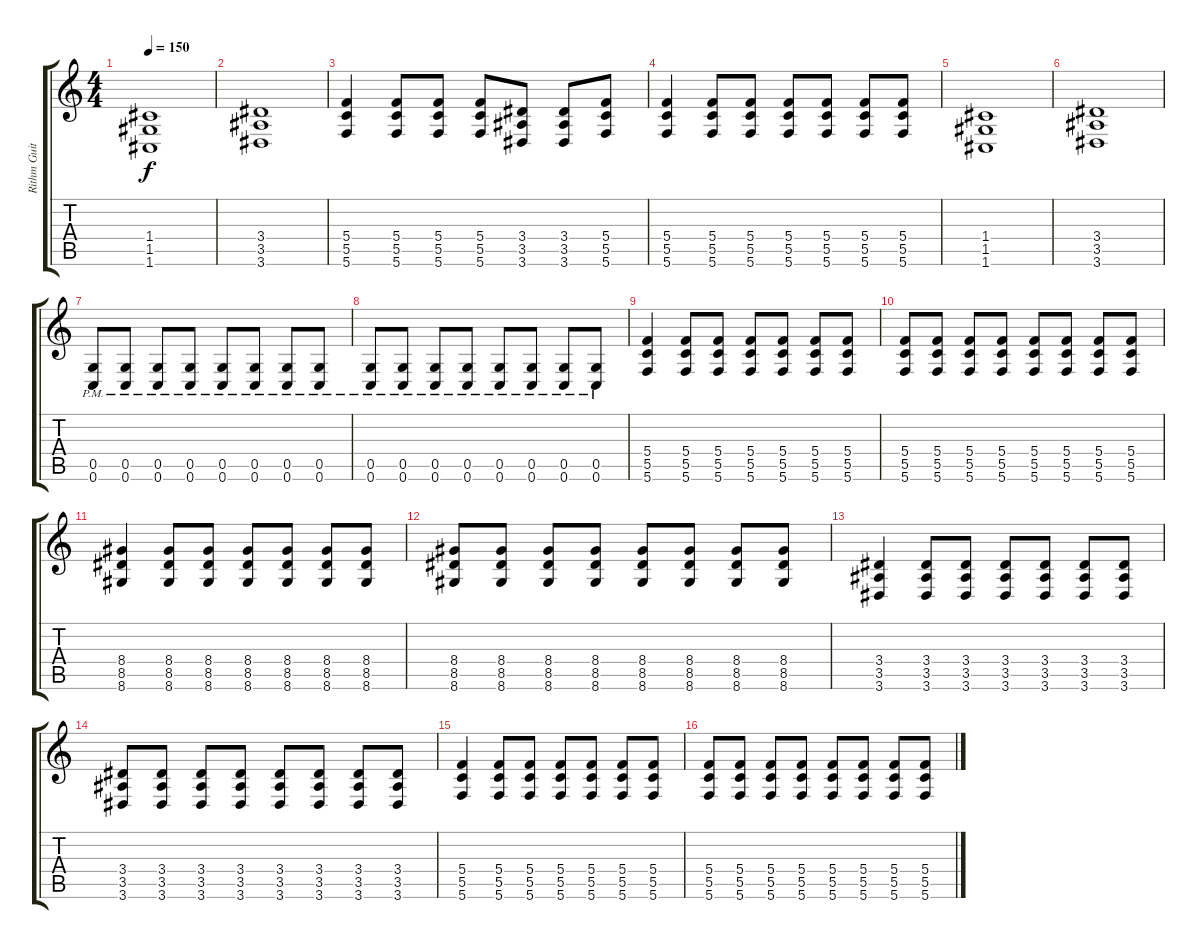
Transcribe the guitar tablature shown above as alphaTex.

\track ("Rithm Guitar" "Rithm Guit") {instrument distortionguitar}
\staff {score tabs}
\tuning (D4 A3 F3 C3 G2 C2) {hide}
\ts (4 4)
\tempo 150
\clef g2
\ks c
(1.4 1.5 1.6).1{dy f} |
(3.4 3.5 3.6).1 |
(5.4 5.5 5.6).4 (5.4 5.5 5.6).8 (5.4 5.5 5.6).8 (5.4 5.5 5.6).8 (3.4 3.5 3.6).8 (3.4 3.5 3.6).8 (5.4 5.5 5.6).8 |
(5.4 5.5 5.6).4 (5.4 5.5 5.6).8 (5.4 5.5 5.6).8 (5.4 5.5 5.6).8 (5.4 5.5 5.6).8 (5.4 5.5 5.6).8 (5.4 5.5 5.6).8 |
(1.4 1.5 1.6).1 |
(3.4 3.5 3.6).1 |
(0.5{pm} 0.6{pm}).8 (0.5{pm} 0.6{pm}).8 (0.5{pm} 0.6{pm}).8 (0.5{pm} 0.6{pm}).8 (0.5{pm} 0.6{pm}).8 (0.5{pm} 0.6{pm}).8 (0.5{pm} 0.6{pm}).8 (0.5{pm} 0.6{pm}).8 |
(0.5{pm} 0.6{pm}).8 (0.5{pm} 0.6{pm}).8 (0.5{pm} 0.6{pm}).8 (0.5{pm} 0.6{pm}).8 (0.5{pm} 0.6{pm}).8 (0.5{pm} 0.6{pm}).8 (0.5{pm} 0.6{pm}).8 (0.5{pm} 0.6{pm}).8 |
(5.4 5.5 5.6).4 (5.4 5.5 5.6).8 (5.4 5.5 5.6).8 (5.4 5.5 5.6).8 (5.4 5.5 5.6).8 (5.4 5.5 5.6).8 (5.4 5.5 5.6).8 |
(5.4 5.5 5.6).8 (5.4 5.5 5.6).8 (5.4 5.5 5.6).8 (5.4 5.5 5.6).8 (5.4 5.5 5.6).8 (5.4 5.5 5.6).8 (5.4 5.5 5.6).8 (5.4 5.5 5.6).8 |
(8.4 8.5 8.6).4 (8.4 8.5 8.6).8 (8.4 8.5 8.6).8 (8.4 8.5 8.6).8 (8.4 8.5 8.6).8 (8.4 8.5 8.6).8 (8.4 8.5 8.6).8 |
(8.4 8.5 8.6).8 (8.4 8.5 8.6).8 (8.4 8.5 8.6).8 (8.4 8.5 8.6).8 (8.4 8.5 8.6).8 (8.4 8.5 8.6).8 (8.4 8.5 8.6).8 (8.4 8.5 8.6).8 |
(3.4 3.5 3.6).4 (3.4 3.5 3.6).8 (3.4 3.5 3.6).8 (3.4 3.5 3.6).8 (3.4 3.5 3.6).8 (3.4 3.5 3.6).8 (3.4 3.5 3.6).8 |
(3.4 3.5 3.6).8 (3.4 3.5 3.6).8 (3.4 3.5 3.6).8 (3.4 3.5 3.6).8 (3.4 3.5 3.6).8 (3.4 3.5 3.6).8 (3.4 3.5 3.6).8 (3.4 3.5 3.6).8 |
(5.4 5.5 5.6).4 (5.4 5.5 5.6).8 (5.4 5.5 5.6).8 (5.4 5.5 5.6).8 (5.4 5.5 5.6).8 (5.4 5.5 5.6).8 (5.4 5.5 5.6).8 |
(5.4 5.5 5.6).8 (5.4 5.5 5.6).8 (5.4 5.5 5.6).8 (5.4 5.5 5.6).8 (5.4 5.5 5.6).8 (5.4 5.5 5.6).8 (5.4 5.5 5.6).8 (5.4 5.5 5.6).8
